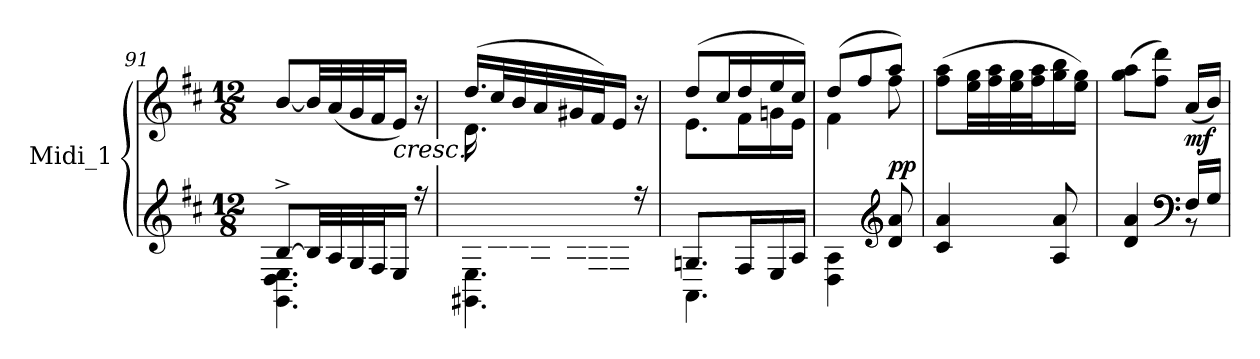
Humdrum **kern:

**kern	**kern	**dynam
*part1	*part1	*part1
*staff2	*staff1	*staff1/2
*I"Midi_1	*	*
!!LO:LB:g=z
*clefG2	*clefG2	*
*k[f#c#]	*k[f#c#]	*
*D:	*D:	*
*M12/8	*M12/8	*
=91	=91	=91
*^	*^	*
[8B^/L	4.GG\ 4.D\ 4.E\	[8b/L	4.ryy	.
32B/LL]	.	32b/LL]	.	.
32A/	.	(32a/	.	.
32G/	.	32g/	.	.
32F#/J	.	32f#/J	.	.
!	!	!LO:TX:b:i:t=cresc.	!	!
16E/JJ	.	16e/JJ)	.	.
16r	.	16r	.	.
*	*	*v	*v	*
!!LO:PB:g=z
=92	=92	=92	=92
*	*	*MM75	*
*	*	*^	*
*	*	*	*^	*
16.ryy	4.GG#X\ 4.E\	(16.dd/LL	4.ryy	16.d\LL	.
32c#/L	.	32cc#/L	.	4ryy	.
32B/	.	32b/	.	.	.
32A/	.	32a/	.	.	.
32G#X/	.	32g#X/	.	.	.
32F#/J	.	32f#/J)	.	.	.
16E/JJ	.	16e/JJ	.	.	.
16r	.	16r	.	.	.
.	.	.	.	32ryy	.
*	*	*	*v	*v	*
=93	=93	=93	=93	=93
8.Gni/L	4.AA\	(>8dd/L	8.e\L	.
.	.	16cc#/L	.	.
16F#/L	.	16dd/	16f#\L	.
16E/	.	16ee/	16gni\	.
16A/JJ	.	16cc#/JJ)	16e\JJ	.
=94	=94	=94	=94	=94
4D\ 4A\	4ryy	(>8dd/L	4f#\	.
.	.	8ff#/	.	.
*clefG2	*	*	*	*
!	!	!	!	!LO:DY:a=2
8d/ 8a/	8ryy	8aa/J)	8ff#\	pp
=95	=95	=95	=95	=95
4c#/ 4a/	4ryy	(>8ff#\ 8aa\L	4ryy	.
.	.	32ee\ 32gg\LL	.	.
.	.	32ff#\ 32aa\	.	.
.	.	32ee\ 32gg\	.	.
.	.	32ff#\ 32aa\J	.	.
8A/ 8a/	8ryy	16gg\ 16bb\	8ryy	.
.	.	16ee\ 16gg\JJ)	.	.
=96	=96	=96	=96	=96
4d/ 4a/	4ryy	(>8gg\ 8aa\L	4ryy	.
.	.	8ff#\ 8ddd\J)	.	.
*clefF4	*	*	*	*
!	!	!	!	!LO:DY:b
16F#/LL	8r	(16a/LL	8ryy	mf
16G/JJ	.	16b/JJ)	.	.
*v	*v	*	*	*
*	*v	*v	*
=	=	=
*-	*-	*-
